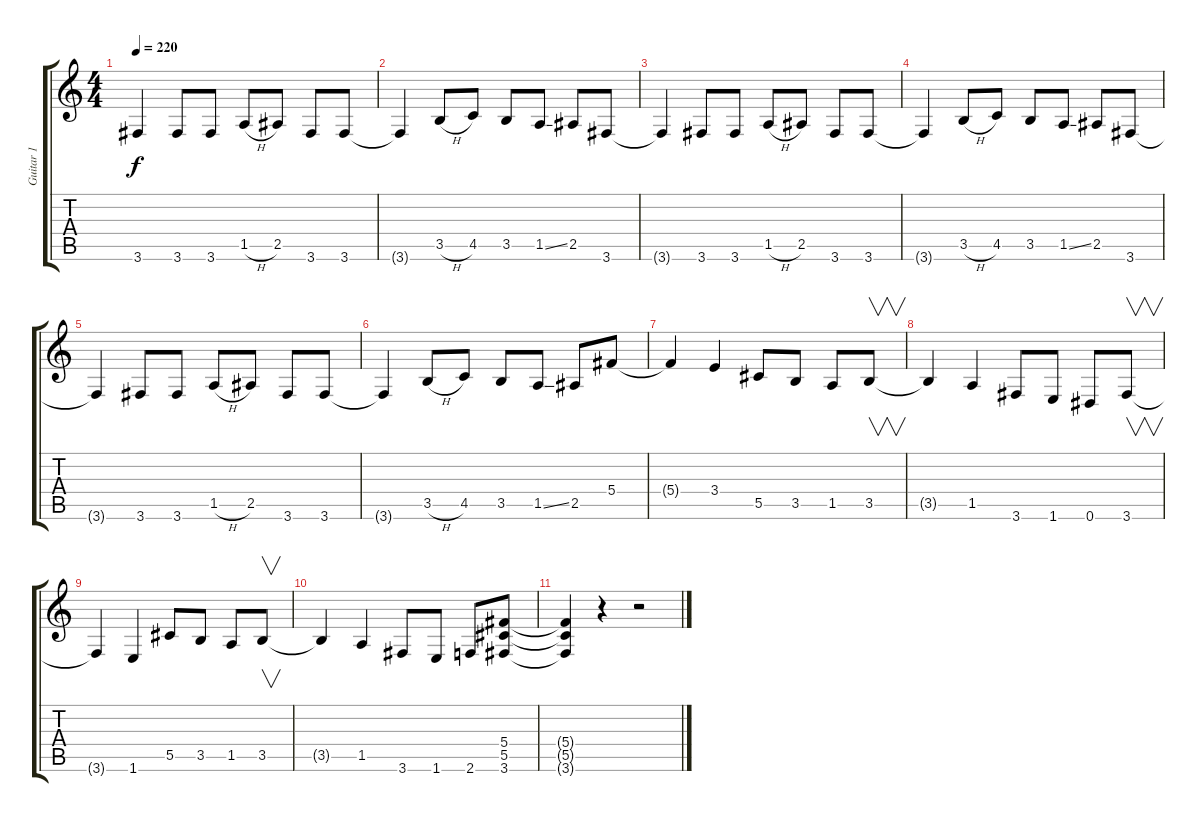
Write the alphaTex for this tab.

\track ("Guitar 1" "Guitar 1") {instrument distortionguitar}
\staff {score tabs}
\tuning (Eb4 Bb3 Gb3 Db3 Ab2 Eb2) {hide}
\ts (4 4)
\tempo 220
\clef g2
\ks c
3.6{t}.4{dy f} 3.6.8 3.6.8 1.5{h}.8 2.5.8 3.6.8 3.6.8 |
3.6{t}.4 3.5{h}.8 4.5.8 3.5.8 1.5{ss}.8 2.5.8 3.6.8 |
3.6{t}.4 3.6.8 3.6.8 1.5{h}.8 2.5.8 3.6.8 3.6.8 |
3.6{t}.4 3.5{h}.8 4.5.8 3.5.8 1.5{ss}.8 2.5.8 3.6.8 |
3.6{t}.4 3.6.8 3.6.8 1.5{h}.8 2.5.8 3.6.8 3.6.8 |
3.6{t}.4 3.5{h}.8 4.5.8 3.5.8 1.5{ss}.8 2.5.8 5.4.8 |
5.4{t}.4 3.4.4 5.5.8 3.5.8 1.5.8 3.5.8{v} |
3.5{t}.4 1.5.4 3.6.8 1.6.8 0.6.8 3.6.8{v} |
3.6{t}.4 1.6.4 5.5.8 3.5.8 1.5.8 3.5.8{v} |
3.5{t}.4 1.5.4 3.6.8 1.6.8 2.6.8 (5.4 5.5 3.6).8 |
(5.4{t} 5.5{t} 3.6{t}).4 r.4 r.2
